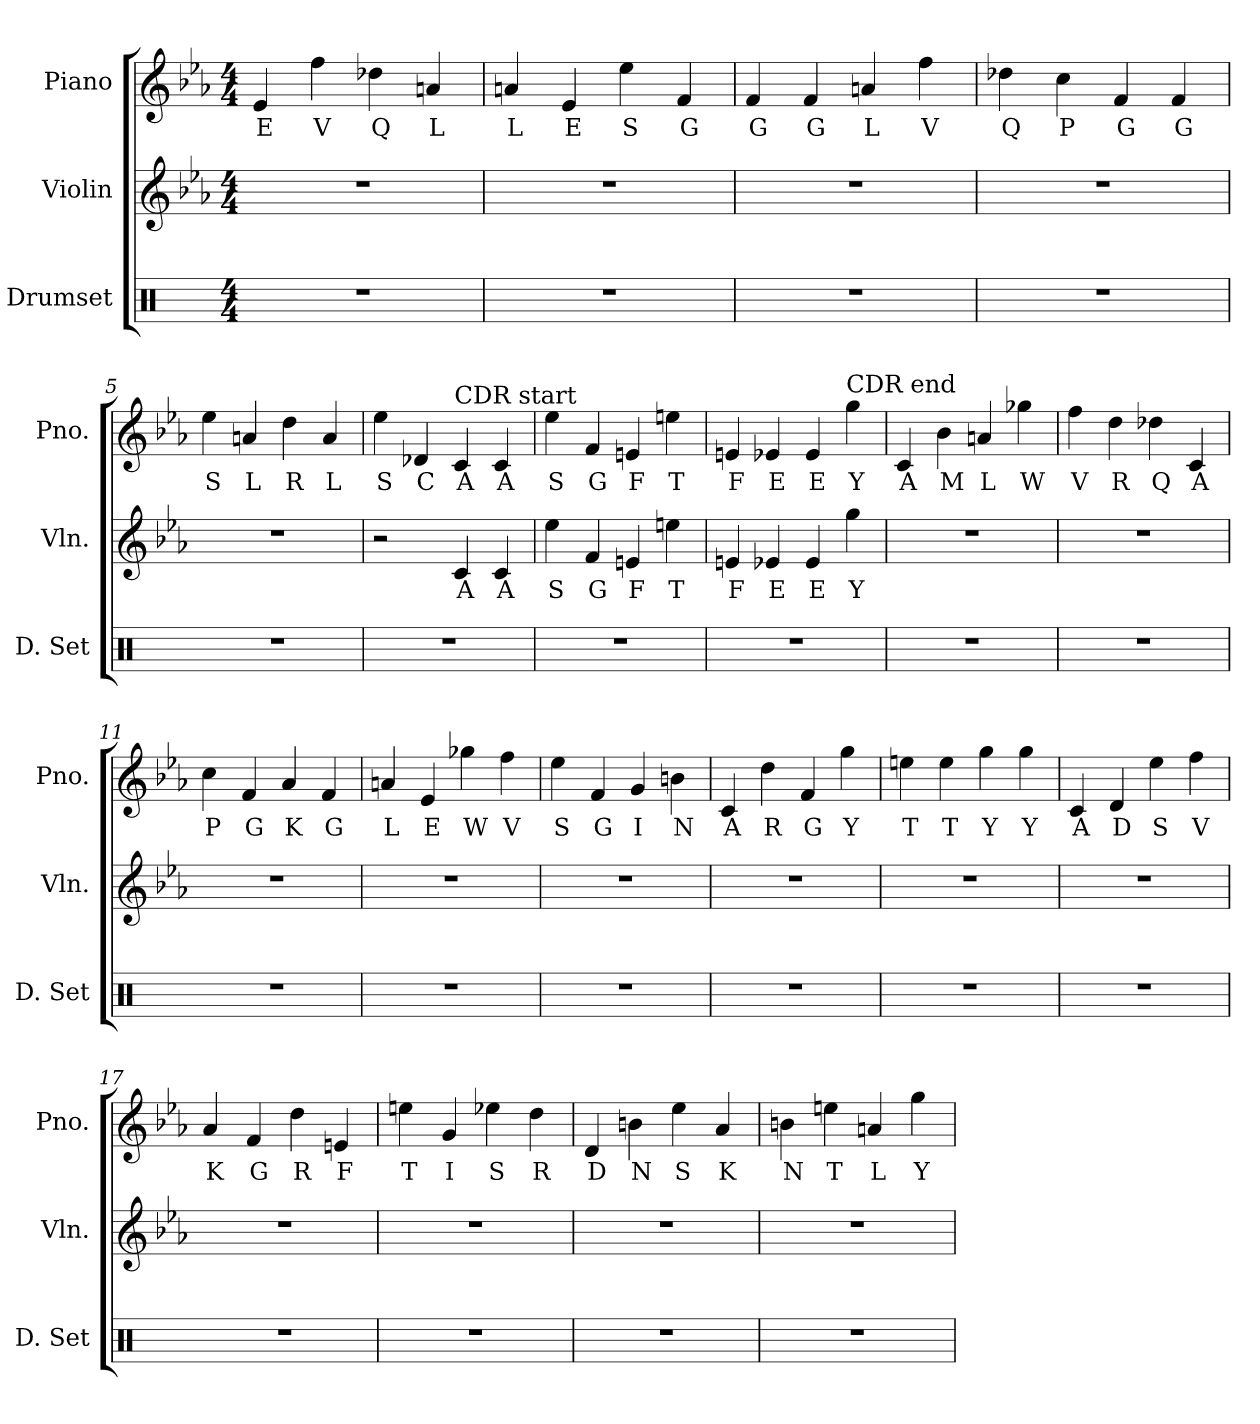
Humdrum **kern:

**kern	**kern	**text	**kern	**text
*part3	*part2	*part2	*part1	*part1
*staff3	*staff2	*staff2	*staff1	*staff1
*I"Drumset	*I"Violin	*	*I"Piano	*
*I'D. Set	*I'Vln.	*	*I'Pno.	*
*clefX	*clefG2	*	*clefG2	*
*k[]	*k[b-e-a-]	*	*k[b-e-a-]	*
*M4/4	*M4/4	*	*M4/4	*
*MM120	*MM120	*	*MM120	*
=1	=1	=1	=1	=1
!	!	!	!	!LO:LY:b
1r	1r	.	4e-/	E
!	!	!	!	!LO:LY:b
.	.	.	4ff\	V
!	!	!	!	!LO:LY:b
.	.	.	4dd-X\	Q
!	!	!	!	!LO:LY:b
.	.	.	4an/	L
=2	=2	=2	=2	=2
!	!	!	!	!LO:LY:b
1r	1r	.	4an/	L
!	!	!	!	!LO:LY:b
.	.	.	4e-/	E
!	!	!	!	!LO:LY:b
.	.	.	4ee-\	S
!	!	!	!	!LO:LY:b
.	.	.	4f/	G
=3	=3	=3	=3	=3
!	!	!	!	!LO:LY:b
1r	1r	.	4f/	G
!	!	!	!	!LO:LY:b
.	.	.	4f/	G
!	!	!	!	!LO:LY:b
.	.	.	4an/	L
!	!	!	!	!LO:LY:b
.	.	.	4ff\	V
=4	=4	=4	=4	=4
!	!	!	!	!LO:LY:b
1r	1r	.	4dd-X\	Q
!	!	!	!	!LO:LY:b
.	.	.	4cc\	P
!	!	!	!	!LO:LY:b
.	.	.	4f/	G
!	!	!	!	!LO:LY:b
.	.	.	4f/	G
=5	=5	=5	=5	=5
!	!	!	!	!LO:LY:b
1r	1r	.	4ee-\	S
!	!	!	!	!LO:LY:b
.	.	.	4an/	L
!	!	!	!	!LO:LY:b
.	.	.	4dd\	R
!	!	!	!	!LO:LY:b
.	.	.	4a/	L
=6	=6	=6	=6	=6
!	!	!	!	!LO:LY:b
1r	2r	.	4ee-\	S
!	!	!	!	!LO:LY:b
.	.	.	4d-X/	C
!	!	!	!LO:TX:t=CDR start	!
!	!	!LO:LY:b	!	!LO:LY:b
.	4c/	A	4c/	A
!	!	!LO:LY:b	!	!LO:LY:b
.	4c/	A	4c/	A
!!LO:LB:g=z
=7	=7	=7	=7	=7
!	!	!LO:LY:b	!	!LO:LY:b
1r	4ee-\	S	4ee-\	S
!	!	!LO:LY:b	!	!LO:LY:b
.	4f/	G	4f/	G
!	!	!LO:LY:b	!	!LO:LY:b
.	4en/	F	4en/	F
!	!	!LO:LY:b	!	!LO:LY:b
.	4een\	T	4een\	T
=8	=8	=8	=8	=8
!	!	!LO:LY:b	!	!LO:LY:b
1r	4en/	F	4en/	F
!	!	!LO:LY:b	!	!LO:LY:b
.	4e-X/	E	4e-X/	E
!	!	!LO:LY:b	!	!LO:LY:b
.	4e-/	E	4e-/	E
!	!	!	!LO:TX:t=CDR end	!
!	!	!LO:LY:b	!	!LO:LY:b
.	4gg\	Y	4gg\	Y
=9	=9	=9	=9	=9
!	!	!	!	!LO:LY:b
1r	1r	.	4c/	A
!	!	!	!	!LO:LY:b
.	.	.	4b-\	M
!	!	!	!	!LO:LY:b
.	.	.	4an/	L
!	!	!	!	!LO:LY:b
.	.	.	4gg-X\	W
=10	=10	=10	=10	=10
!	!	!	!	!LO:LY:b
1r	1r	.	4ff\	V
!	!	!	!	!LO:LY:b
.	.	.	4dd\	R
!	!	!	!	!LO:LY:b
.	.	.	4dd-X\	Q
!	!	!	!	!LO:LY:b
.	.	.	4c/	A
=11	=11	=11	=11	=11
!	!	!	!	!LO:LY:b
1r	1r	.	4cc\	P
!	!	!	!	!LO:LY:b
.	.	.	4f/	G
!	!	!	!	!LO:LY:b
.	.	.	4a-/	K
!	!	!	!	!LO:LY:b
.	.	.	4f/	G
=12	=12	=12	=12	=12
!	!	!	!	!LO:LY:b
1r	1r	.	4an/	L
!	!	!	!	!LO:LY:b
.	.	.	4e-/	E
!	!	!	!	!LO:LY:b
.	.	.	4gg-X\	W
!	!	!	!	!LO:LY:b
.	.	.	4ff\	V
=13	=13	=13	=13	=13
!	!	!	!	!LO:LY:b
1r	1r	.	4ee-\	S
!	!	!	!	!LO:LY:b
.	.	.	4f/	G
!	!	!	!	!LO:LY:b
.	.	.	4g/	I
!	!	!	!	!LO:LY:b
.	.	.	4bn\	N
!!LO:LB:g=z
=14	=14	=14	=14	=14
!	!	!	!	!LO:LY:b
1r	1r	.	4c/	A
!	!	!	!	!LO:LY:b
.	.	.	4dd\	R
!	!	!	!	!LO:LY:b
.	.	.	4f/	G
!	!	!	!	!LO:LY:b
.	.	.	4gg\	Y
=15	=15	=15	=15	=15
!	!	!	!	!LO:LY:b
1r	1r	.	4een\	T
!	!	!	!	!LO:LY:b
.	.	.	4ee\	T
!	!	!	!	!LO:LY:b
.	.	.	4gg\	Y
!	!	!	!	!LO:LY:b
.	.	.	4gg\	Y
=16	=16	=16	=16	=16
!	!	!	!	!LO:LY:b
1r	1r	.	4c/	A
!	!	!	!	!LO:LY:b
.	.	.	4d/	D
!	!	!	!	!LO:LY:b
.	.	.	4ee-\	S
!	!	!	!	!LO:LY:b
.	.	.	4ff\	V
=17	=17	=17	=17	=17
!	!	!	!	!LO:LY:b
1r	1r	.	4a-/	K
!	!	!	!	!LO:LY:b
.	.	.	4f/	G
!	!	!	!	!LO:LY:b
.	.	.	4dd\	R
!	!	!	!	!LO:LY:b
.	.	.	4en/	F
=18	=18	=18	=18	=18
!	!	!	!	!LO:LY:b
1r	1r	.	4een\	T
!	!	!	!	!LO:LY:b
.	.	.	4g/	I
!	!	!	!	!LO:LY:b
.	.	.	4ee-X\	S
!	!	!	!	!LO:LY:b
.	.	.	4dd\	R
=19	=19	=19	=19	=19
!	!	!	!	!LO:LY:b
1r	1r	.	4d/	D
!	!	!	!	!LO:LY:b
.	.	.	4bn\	N
!	!	!	!	!LO:LY:b
.	.	.	4ee-\	S
!	!	!	!	!LO:LY:b
.	.	.	4a-/	K
=20	=20	=20	=20	=20
!	!	!	!	!LO:LY:b
1r	1r	.	4bn\	N
!	!	!	!	!LO:LY:b
.	.	.	4een\	T
!	!	!	!	!LO:LY:b
.	.	.	4an/	L
!	!	!	!	!LO:LY:b
.	.	.	4gg\	Y
=	=	=	=	=
*-	*-	*-	*-	*-
